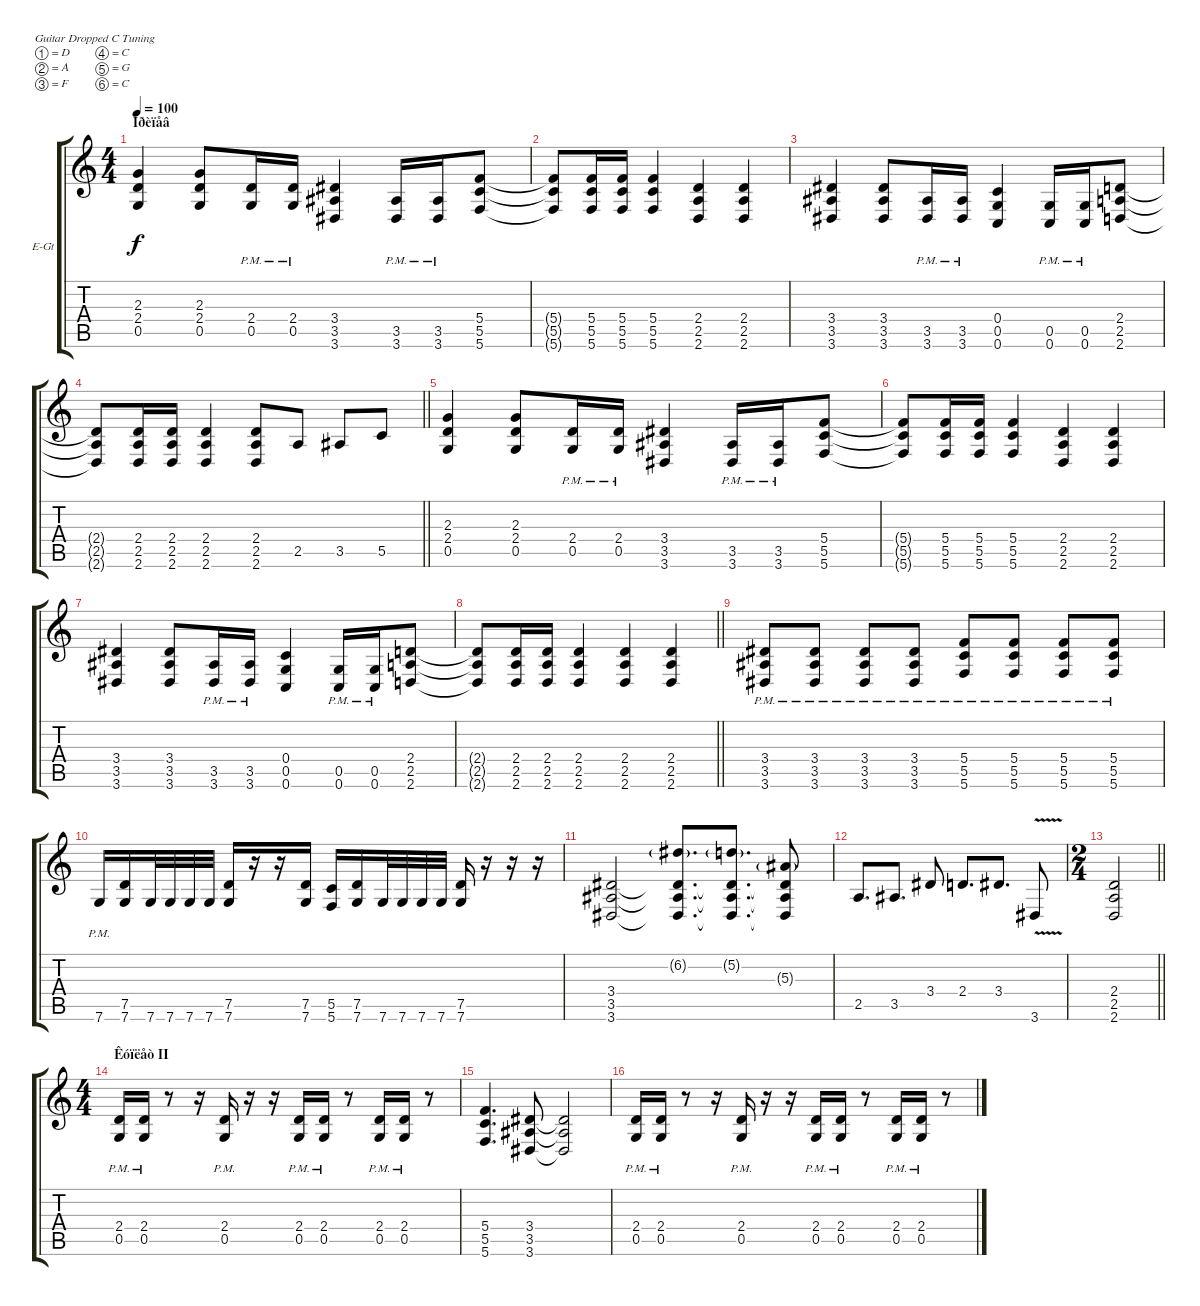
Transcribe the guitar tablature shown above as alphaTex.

\bracketExtendMode groupsimilarinstruments
\firstSystemTrackNameOrientation horizontal
\otherSystemsTrackNameOrientation horizontal
\track ("Àëåêñàíäð «Êîò» Ëåæí¸â" "E-Gt") {instrument distortionguitar}
\staff {score tabs}
\tuning (D4 A3 F3 C3 G2 C2)
\ts (4 4)
\section ("" "Ïðèïåâ")
\tempo 100
\clef g2
\ks c
(2.3 2.4 0.5).4{dy f} (2.3 2.4 0.5).8 (2.4{pm} 0.5{pm}).16 (2.4{pm} 0.5{pm}).16 (3.4 3.5 3.6).4 (3.5{pm} 3.6{pm}).16 (3.5{pm} 3.6{pm}).16 (5.4 5.5 5.6).8 |
(5.4{t} 5.5{t} 5.6{t}).8 (5.4 5.5 5.6).16 (5.4 5.5 5.6).16 (5.4 5.5 5.6).4 (2.4 2.5 2.6).4 (2.4 2.5 2.6).4 |
(3.4 3.5 3.6).4 (3.4 3.5 3.6).8 (3.5{pm} 3.6{pm}).16 (3.5{pm} 3.6{pm}).16 (0.4 0.5 0.6).4 (0.5{pm} 0.6{pm}).16 (0.5{pm} 0.6{pm}).16 (2.4 2.5 2.6).8 |
\barLineRight lightlight
(2.4{t} 2.5{t} 2.6{t}).8 (2.4 2.5 2.6).16 (2.4 2.5 2.6).16 (2.4 2.5 2.6).4 (2.4 2.5 2.6).8 2.5.8 3.5.8 5.5.8 |
(2.3 2.4 0.5).4 (2.3 2.4 0.5).8 (2.4{pm} 0.5{pm}).16 (2.4{pm} 0.5{pm}).16 (3.4 3.5 3.6).4 (3.5{pm} 3.6{pm}).16 (3.5{pm} 3.6{pm}).16 (5.4 5.5 5.6).8 |
(5.4{t} 5.5{t} 5.6{t}).8 (5.4 5.5 5.6).16 (5.4 5.5 5.6).16 (5.4 5.5 5.6).4 (2.4 2.5 2.6).4 (2.4 2.5 2.6).4 |
(3.4 3.5 3.6).4 (3.4 3.5 3.6).8 (3.5{pm} 3.6{pm}).16 (3.5{pm} 3.6{pm}).16 (0.4 0.5 0.6).4 (0.5{pm} 0.6{pm}).16 (0.5{pm} 0.6{pm}).16 (2.4 2.5 2.6).8 |
\barLineRight lightlight
(2.4{t} 2.5{t} 2.6{t}).8 (2.4 2.5 2.6).16 (2.4 2.5 2.6).16 (2.4 2.5 2.6).4 (2.4 2.5 2.6).4 (2.4 2.5 2.6).4 |
(3.4{pm} 3.5{pm} 3.6{pm}).8 (3.4{pm} 3.5{pm} 3.6{pm}).8 (3.4{pm} 3.5{pm} 3.6{pm}).8 (3.4{pm} 3.5{pm} 3.6{pm}).8 (5.4{pm} 5.5{pm} 5.6{pm}).8 (5.4{pm} 5.5{pm} 5.6{pm}).8 (5.4{pm} 5.5{pm} 5.6{pm}).8 (5.4{pm} 5.5{pm} 5.6{pm}).8 |
7.6{pm}.16 (7.5 7.6).16 7.6.32 7.6.32 7.6.32 7.6.32 (7.5 7.6).16 r.16 r.16 (7.5 7.6).16 (5.5 5.6).16 (7.5 7.6).16 7.6.32 7.6.32 7.6.32 7.6.32 (7.5 7.6).16 r.16 r.16 r.16 |
(3.4 3.5 3.6).2 (6.2{g} 3.4{t} 3.5{t} 3.6{t}).8{d} (5.2{g} 3.4{t} 3.5{t} 3.6{t}).8{d} (5.3{g} 3.4{t} 3.5{t} 3.6{t}).8 |
2.5.8{d} 3.5.8{d} 3.4.8 2.4.8{d} 3.4.8{d} 3.6{v}.8 |
\ts (2 4)
\beaming (8 2 2)
\barLineRight lightlight
(2.4 2.5 2.6).2 |
\ts (4 4)
\beaming (8 2 2 2 2)
\section ("" "Êóïëåò II")
(2.4{pm} 0.5{pm}).16 (2.4{pm} 0.5{pm}).16 r.8 r.16 (2.4{pm} 0.5{pm}).16 r.16 r.16 (2.4{pm} 0.5{pm}).16 (2.4{pm} 0.5{pm}).16 r.8 (2.4{pm} 0.5{pm}).16 (2.4{pm} 0.5{pm}).16 r.8 |
(5.4 5.5 5.6).4{d} (3.4 3.5 3.6).8 (3.4{t} 3.5{t} 3.6{t}).2 |
(2.4{pm} 0.5{pm}).16 (2.4{pm} 0.5{pm}).16 r.8 r.16 (2.4{pm} 0.5{pm}).16 r.16 r.16 (2.4{pm} 0.5{pm}).16 (2.4{pm} 0.5{pm}).16 r.8 (2.4{pm} 0.5{pm}).16 (2.4{pm} 0.5{pm}).16 r.8
